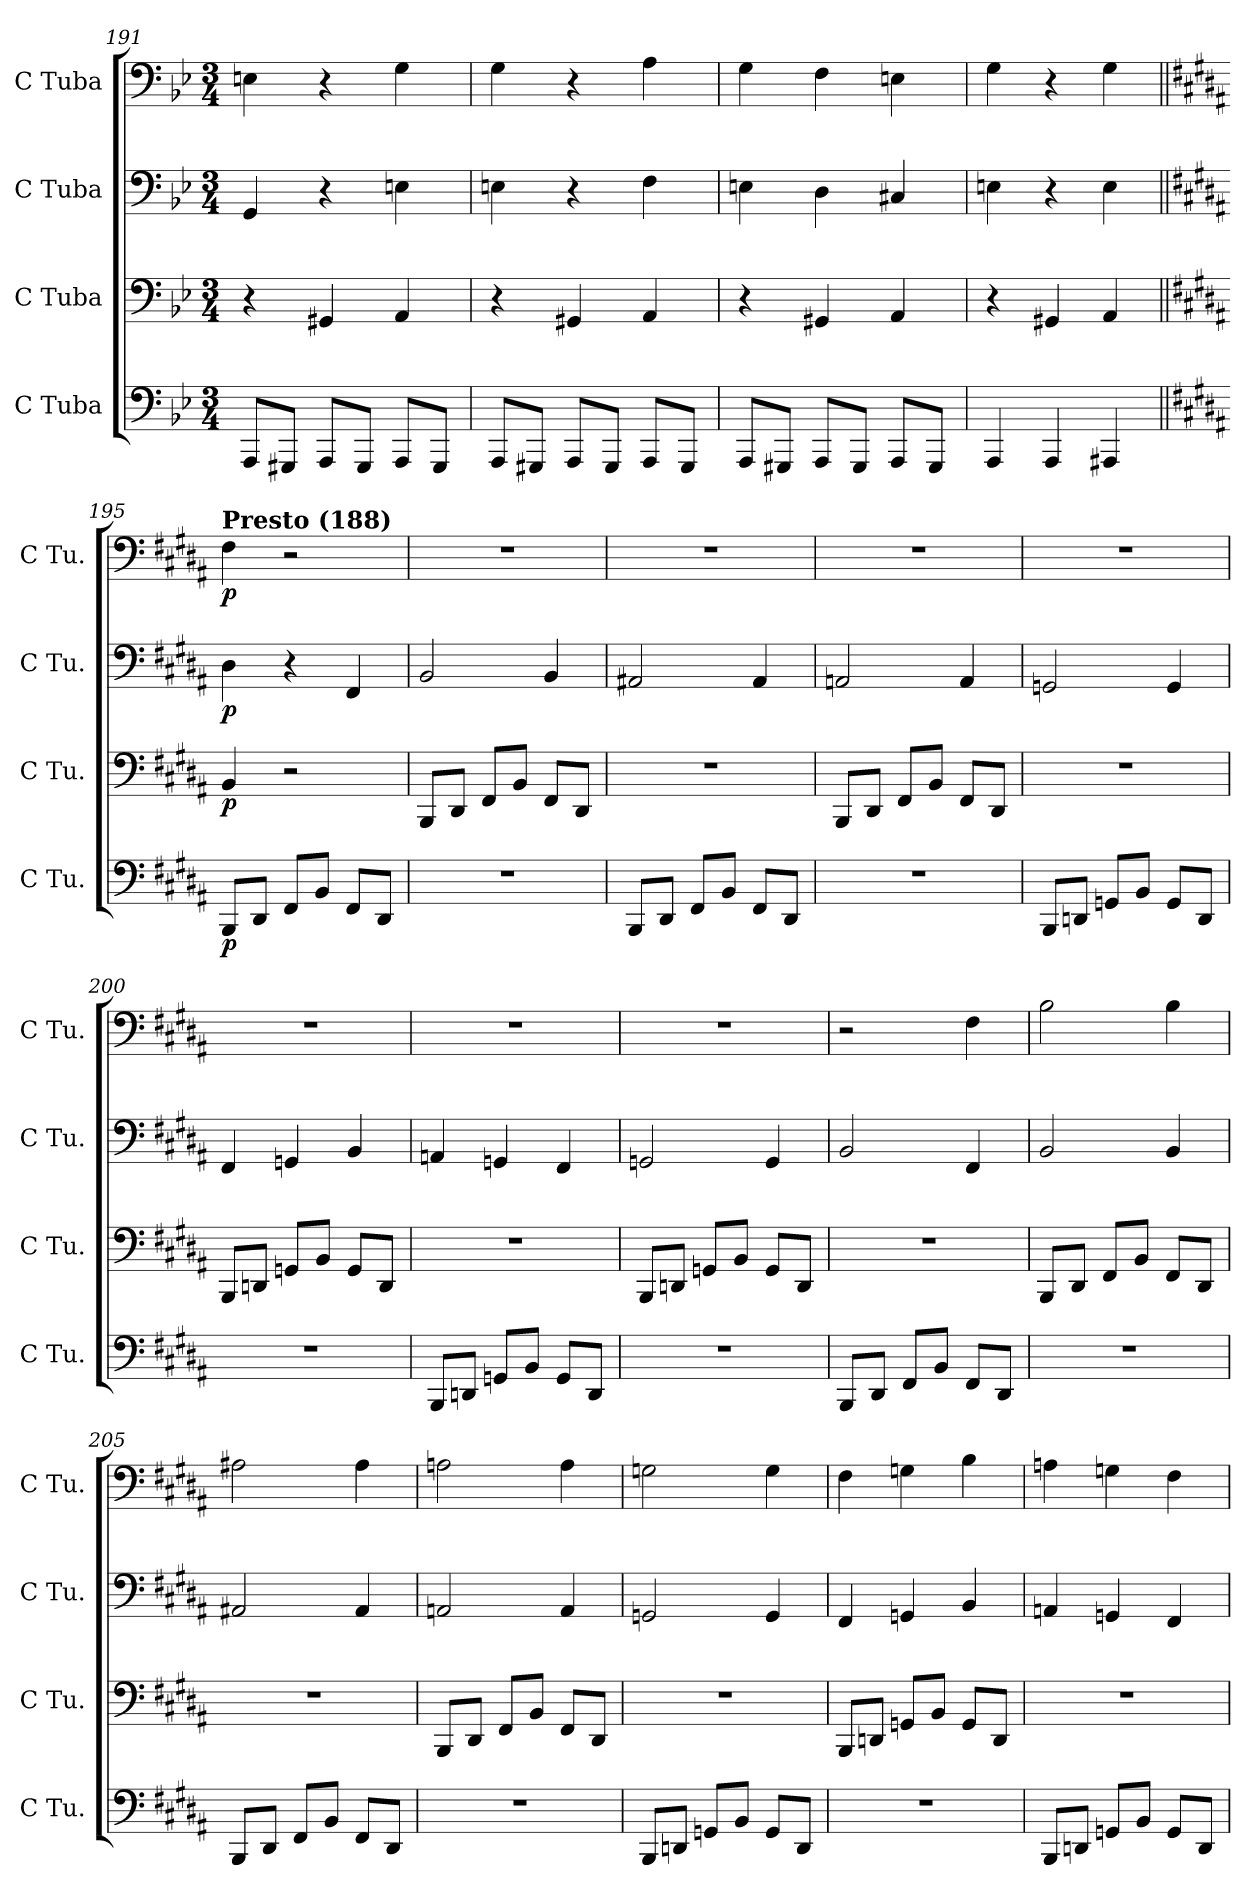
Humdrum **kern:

**kern	**dynam	**kern	**dynam	**kern	**dynam	**kern	**dynam
*part4	*part4	*part3	*part3	*part2	*part2	*part1	*part1
*staff4	*staff4	*staff3	*staff3	*staff2	*staff2	*staff1	*staff1
*I"C Tuba	*	*I"C Tuba	*	*I"C Tuba	*	*I"C Tuba	*
*I'C Tu.	*	*I'C Tu.	*	*I'C Tu.	*	*I'C Tu.	*
!!LO:LB:g=z
*clefF4	*	*clefF4	*	*clefF4	*	*clefF4	*
*k[b-e-]	*	*k[b-e-]	*	*k[b-e-]	*	*k[b-e-]	*
*M3/4	*	*M3/4	*	*M3/4	*	*M3/4	*
=191	=191	=191	=191	=191	=191	=191	=191
8AAA/L	.	4r	.	4GG/	.	4En\	.
8GGG#X/J	.	.	.	.	.	.	.
8AAA/L	.	4GG#X/	.	4r	.	4r	.
8GGG#/J	.	.	.	.	.	.	.
8AAA/L	.	4AA/	.	4En\	.	4G\	.
8GGG#/J	.	.	.	.	.	.	.
=192	=192	=192	=192	=192	=192	=192	=192
8AAA/L	.	4r	.	4En\	.	4G\	.
8GGG#X/J	.	.	.	.	.	.	.
8AAA/L	.	4GG#X/	.	4r	.	4r	.
8GGG#/J	.	.	.	.	.	.	.
8AAA/L	.	4AA/	.	4F\	.	4A\	.
8GGG#/J	.	.	.	.	.	.	.
=193	=193	=193	=193	=193	=193	=193	=193
8AAA/L	.	4r	.	4En\	.	4G\	.
8GGG#X/J	.	.	.	.	.	.	.
8AAA/L	.	4GG#X/	.	4D\	.	4F\	.
8GGG#/J	.	.	.	.	.	.	.
8AAA/L	.	4AA/	.	4C#X/	.	4En\	.
8GGG#/J	.	.	.	.	.	.	.
=194	=194	=194	=194	=194	=194	=194	=194
4AAA/	.	4r	.	4En\	.	4G\	.
4AAA/	.	4GG#X/	.	4r	.	4r	.
4AAA#X/	.	4AA/	.	4E\	.	4G\	.
!!LO:LB:g=z
=195||	=195||	=195||	=195||	=195||	=195||	=195||	=195||
*k[f#c#g#d#a#]	*	*k[f#c#g#d#a#]	*	*k[f#c#g#d#a#]	*	*k[f#c#g#d#a#]	*
!	!	!	!	!	!	!LO:TX:a:B:t=Presto (188)	!
!	!LO:DY:b	!	!LO:DY:b	!	!LO:DY:b	!	!LO:DY:b
8BBB/L	p	4BB/	p	4D#\	p	4F#\	p
8DD#/J	.	.	.	.	.	.	.
8FF#/L	.	2r	.	4r	.	2r	.
8BB/J	.	.	.	.	.	.	.
8FF#/L	.	.	.	4FF#/	.	.	.
8DD#/J	.	.	.	.	.	.	.
=196	=196	=196	=196	=196	=196	=196	=196
2.r	.	8BBB/L	.	2BB/	.	2.r	.
.	.	8DD#/J	.	.	.	.	.
.	.	8FF#/L	.	.	.	.	.
.	.	8BB/J	.	.	.	.	.
.	.	8FF#/L	.	4BB/	.	.	.
.	.	8DD#/J	.	.	.	.	.
=197	=197	=197	=197	=197	=197	=197	=197
8BBB/L	.	2.r	.	2AA#X/	.	2.r	.
8DD#/J	.	.	.	.	.	.	.
8FF#/L	.	.	.	.	.	.	.
8BB/J	.	.	.	.	.	.	.
8FF#/L	.	.	.	4AA#/	.	.	.
8DD#/J	.	.	.	.	.	.	.
=198	=198	=198	=198	=198	=198	=198	=198
2.r	.	8BBB/L	.	2AAn/	.	2.r	.
.	.	8DD#/J	.	.	.	.	.
.	.	8FF#/L	.	.	.	.	.
.	.	8BB/J	.	.	.	.	.
.	.	8FF#/L	.	4AA/	.	.	.
.	.	8DD#/J	.	.	.	.	.
=199	=199	=199	=199	=199	=199	=199	=199
8BBB/L	.	2.r	.	2GGn/	.	2.r	.
8DDn/J	.	.	.	.	.	.	.
8GGn/L	.	.	.	.	.	.	.
8BB/J	.	.	.	.	.	.	.
8GG/L	.	.	.	4GG/	.	.	.
8DD/J	.	.	.	.	.	.	.
!!LO:PB:g=z
=200	=200	=200	=200	=200	=200	=200	=200
2.r	.	8BBB/L	.	4FF#/	.	2.r	.
.	.	8DDn/J	.	.	.	.	.
.	.	8GGn/L	.	4GGn/	.	.	.
.	.	8BB/J	.	.	.	.	.
.	.	8GG/L	.	4BB/	.	.	.
.	.	8DD/J	.	.	.	.	.
=201	=201	=201	=201	=201	=201	=201	=201
8BBB/L	.	2.r	.	4AAn/	.	2.r	.
8DDn/J	.	.	.	.	.	.	.
8GGn/L	.	.	.	4GGn/	.	.	.
8BB/J	.	.	.	.	.	.	.
8GG/L	.	.	.	4FF#/	.	.	.
8DD/J	.	.	.	.	.	.	.
=202	=202	=202	=202	=202	=202	=202	=202
2.r	.	8BBB/L	.	2GGn/	.	2.r	.
.	.	8DDn/J	.	.	.	.	.
.	.	8GGn/L	.	.	.	.	.
.	.	8BB/J	.	.	.	.	.
.	.	8GG/L	.	4GG/	.	.	.
.	.	8DD/J	.	.	.	.	.
=203	=203	=203	=203	=203	=203	=203	=203
8BBB/L	.	2.r	.	2BB/	.	2r	.
8DD#/J	.	.	.	.	.	.	.
8FF#/L	.	.	.	.	.	.	.
8BB/J	.	.	.	.	.	.	.
8FF#/L	.	.	.	4FF#/	.	4F#\	.
8DD#/J	.	.	.	.	.	.	.
=204	=204	=204	=204	=204	=204	=204	=204
2.r	.	8BBB/L	.	2BB/	.	2B\	.
.	.	8DD#/J	.	.	.	.	.
.	.	8FF#/L	.	.	.	.	.
.	.	8BB/J	.	.	.	.	.
.	.	8FF#/L	.	4BB/	.	4B\	.
.	.	8DD#/J	.	.	.	.	.
!!LO:LB:g=z
=205	=205	=205	=205	=205	=205	=205	=205
8BBB/L	.	2.r	.	2AA#X/	.	2A#X\	.
8DD#/J	.	.	.	.	.	.	.
8FF#/L	.	.	.	.	.	.	.
8BB/J	.	.	.	.	.	.	.
8FF#/L	.	.	.	4AA#/	.	4A#\	.
8DD#/J	.	.	.	.	.	.	.
=206	=206	=206	=206	=206	=206	=206	=206
2.r	.	8BBB/L	.	2AAn/	.	2An\	.
.	.	8DD#/J	.	.	.	.	.
.	.	8FF#/L	.	.	.	.	.
.	.	8BB/J	.	.	.	.	.
.	.	8FF#/L	.	4AA/	.	4A\	.
.	.	8DD#/J	.	.	.	.	.
=207	=207	=207	=207	=207	=207	=207	=207
8BBB/L	.	2.r	.	2GGn/	.	2Gn\	.
8DDn/J	.	.	.	.	.	.	.
8GGn/L	.	.	.	.	.	.	.
8BB/J	.	.	.	.	.	.	.
8GG/L	.	.	.	4GG/	.	4G\	.
8DD/J	.	.	.	.	.	.	.
=208	=208	=208	=208	=208	=208	=208	=208
2.r	.	8BBB/L	.	4FF#/	.	4F#\	.
.	.	8DDn/J	.	.	.	.	.
.	.	8GGn/L	.	4GGn/	.	4Gn\	.
.	.	8BB/J	.	.	.	.	.
.	.	8GG/L	.	4BB/	.	4B\	.
.	.	8DD/J	.	.	.	.	.
=209	=209	=209	=209	=209	=209	=209	=209
8BBB/L	.	2.r	.	4AAn/	.	4An\	.
8DDn/J	.	.	.	.	.	.	.
8GGn/L	.	.	.	4GGn/	.	4Gn\	.
8BB/J	.	.	.	.	.	.	.
8GG/L	.	.	.	4FF#/	.	4F#\	.
8DD/J	.	.	.	.	.	.	.
=	=	=	=	=	=	=	=
*-	*-	*-	*-	*-	*-	*-	*-
